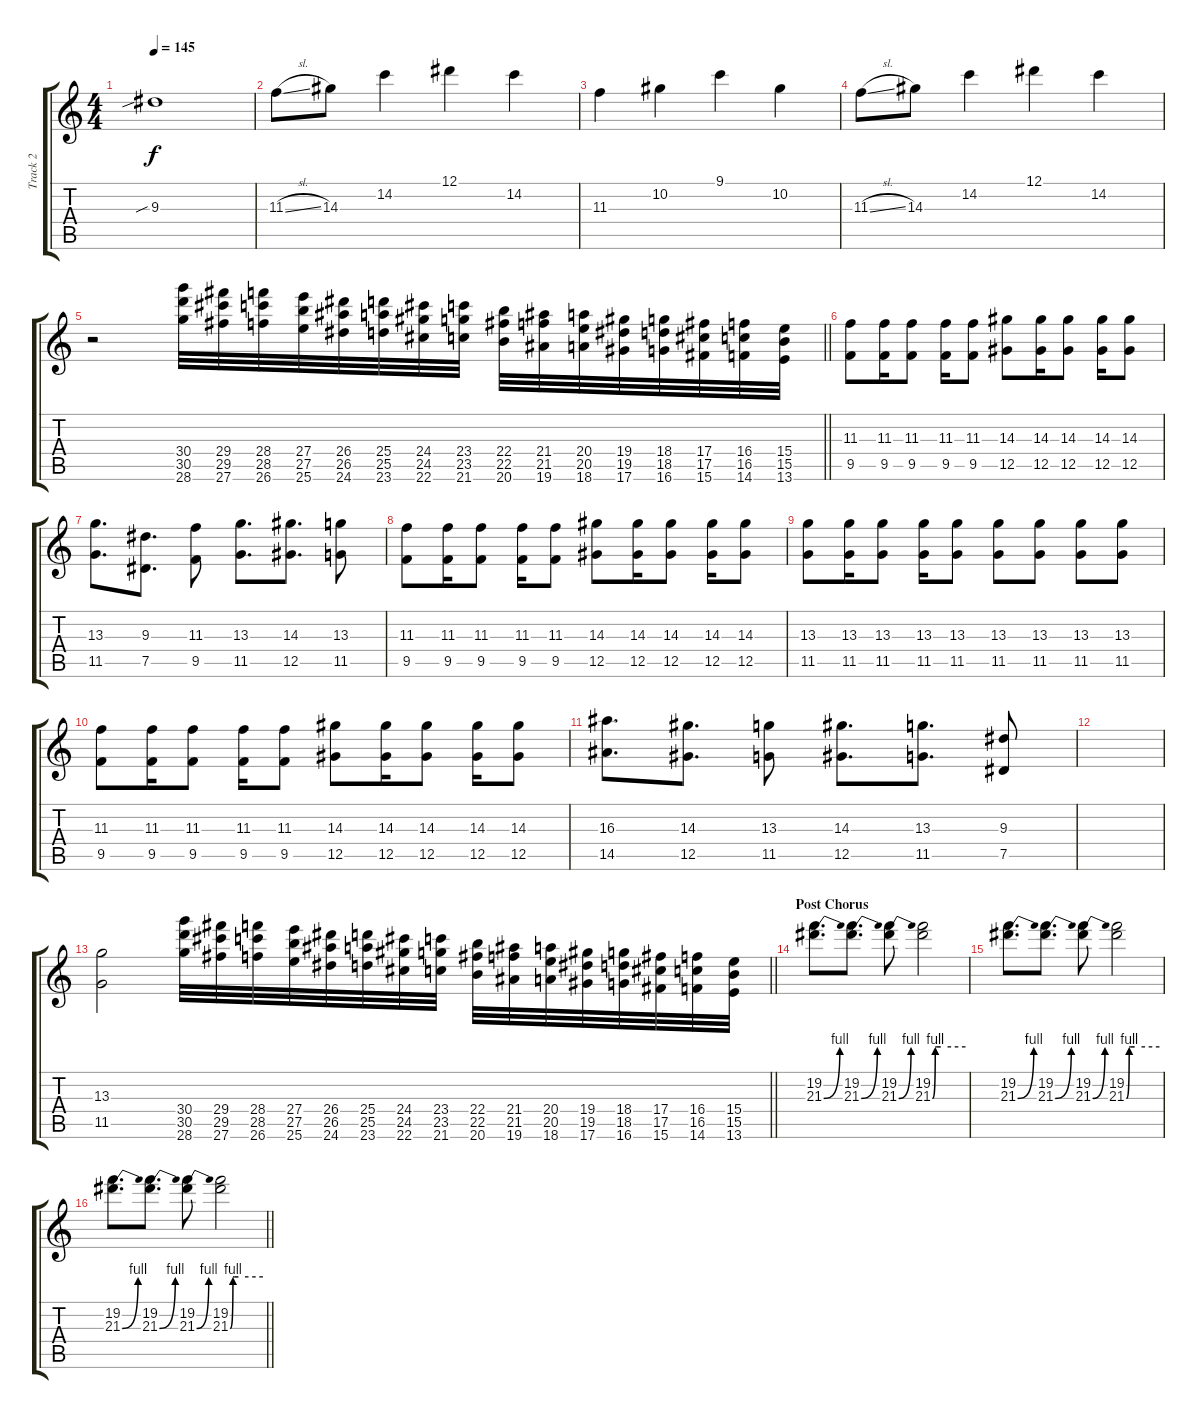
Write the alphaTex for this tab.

\track ("Track 2" "Track 2") {instrument distortionguitar}
\staff {score tabs}
\tuning (Eb4 Bb3 Gb3 Db3 Ab2 Eb2) {hide}
\ts (4 4)
\tempo 145
\clef g2
\ks c
9.3{sib}.1{dy f} |
11.3{sl}.8 14.3.8 14.2.4 12.1.4 14.2.4 |
11.3.4 10.2.4 9.1.4 10.2.4 |
11.3{sl}.8 14.3.8 14.2.4 12.1.4 14.2.4 |
\barLineRight lightlight
r.2 (30.4 30.5 28.6).32 (29.4 29.5 27.6).32 (28.4 28.5 26.6).32 (27.4 27.5 25.6).32 (26.4 26.5 24.6).32 (25.4 25.5 23.6).32 (24.4 24.5 22.6).32 (23.4 23.5 21.6).32 (22.4 22.5 20.6).32 (21.4 21.5 19.6).32 (20.4 20.5 18.6).32 (19.4 19.5 17.6).32 (18.4 18.5 16.6).32 (17.4 17.5 15.6).32 (16.4 16.5 14.6).32 (15.4 15.5 13.6).32 |
(11.3 9.5).8 (11.3 9.5).16 (11.3 9.5).8 (11.3 9.5).16 (11.3 9.5).8 (14.3 12.5).8 (14.3 12.5).16 (14.3 12.5).8 (14.3 12.5).16 (14.3 12.5).8 |
(13.3 11.5).8{d} (9.3 7.5).8{d} (11.3 9.5).8 (13.3 11.5).8{d} (14.3 12.5).8{d} (13.3 11.5).8 |
(11.3 9.5).8 (11.3 9.5).16 (11.3 9.5).8 (11.3 9.5).16 (11.3 9.5).8 (14.3 12.5).8 (14.3 12.5).16 (14.3 12.5).8 (14.3 12.5).16 (14.3 12.5).8 |
(13.3 11.5).8 (13.3 11.5).16 (13.3 11.5).8 (13.3 11.5).16 (13.3 11.5).8 (13.3 11.5).8 (13.3 11.5).8 (13.3 11.5).8 (13.3 11.5).8 |
(11.3 9.5).8 (11.3 9.5).16 (11.3 9.5).8 (11.3 9.5).16 (11.3 9.5).8 (14.3 12.5).8 (14.3 12.5).16 (14.3 12.5).8 (14.3 12.5).16 (14.3 12.5).8 |
(16.3 14.5).8{d} (14.3 12.5).8{d} (13.3 11.5).8 (14.3 12.5).8{d} (13.3 11.5).8{d} (9.3 7.5).8 |
|
\barLineRight lightlight
(13.3 11.5).2 (30.4 30.5 28.6).32 (29.4 29.5 27.6).32 (28.4 28.5 26.6).32 (27.4 27.5 25.6).32 (26.4 26.5 24.6).32 (25.4 25.5 23.6).32 (24.4 24.5 22.6).32 (23.4 23.5 21.6).32 (22.4 22.5 20.6).32 (21.4 21.5 19.6).32 (20.4 20.5 18.6).32 (19.4 19.5 17.6).32 (18.4 18.5 16.6).32 (17.4 17.5 15.6).32 (16.4 16.5 14.6).32 (15.4 15.5 13.6).32 |
\section ("" "Post Chorus")
(19.2 21.3{be (bend 0 0 60 4)}).8{d} (19.2 21.3{be (bend 0 0 60 4)}).8{d} (19.2 21.3{be (bend 0 0 60 4)}).8 (19.2 21.3{be (custom 0 0 5 4 8 4 15 4 60 4)}).2 |
(19.2 21.3{be (bend 0 0 60 4)}).8{d} (19.2 21.3{be (bend 0 0 60 4)}).8{d} (19.2 21.3{be (bend 0 0 60 4)}).8 (19.2 21.3{be (custom 0 0 5 4 8 4 15 4 60 4)}).2 |
\barLineRight lightlight
(19.2 21.3{be (bend 0 0 60 4)}).8{d} (19.2 21.3{be (bend 0 0 60 4)}).8{d} (19.2 21.3{be (bend 0 0 60 4)}).8 (19.2 21.3{be (custom 0 0 5 4 8 4 15 4 60 4)}).2
